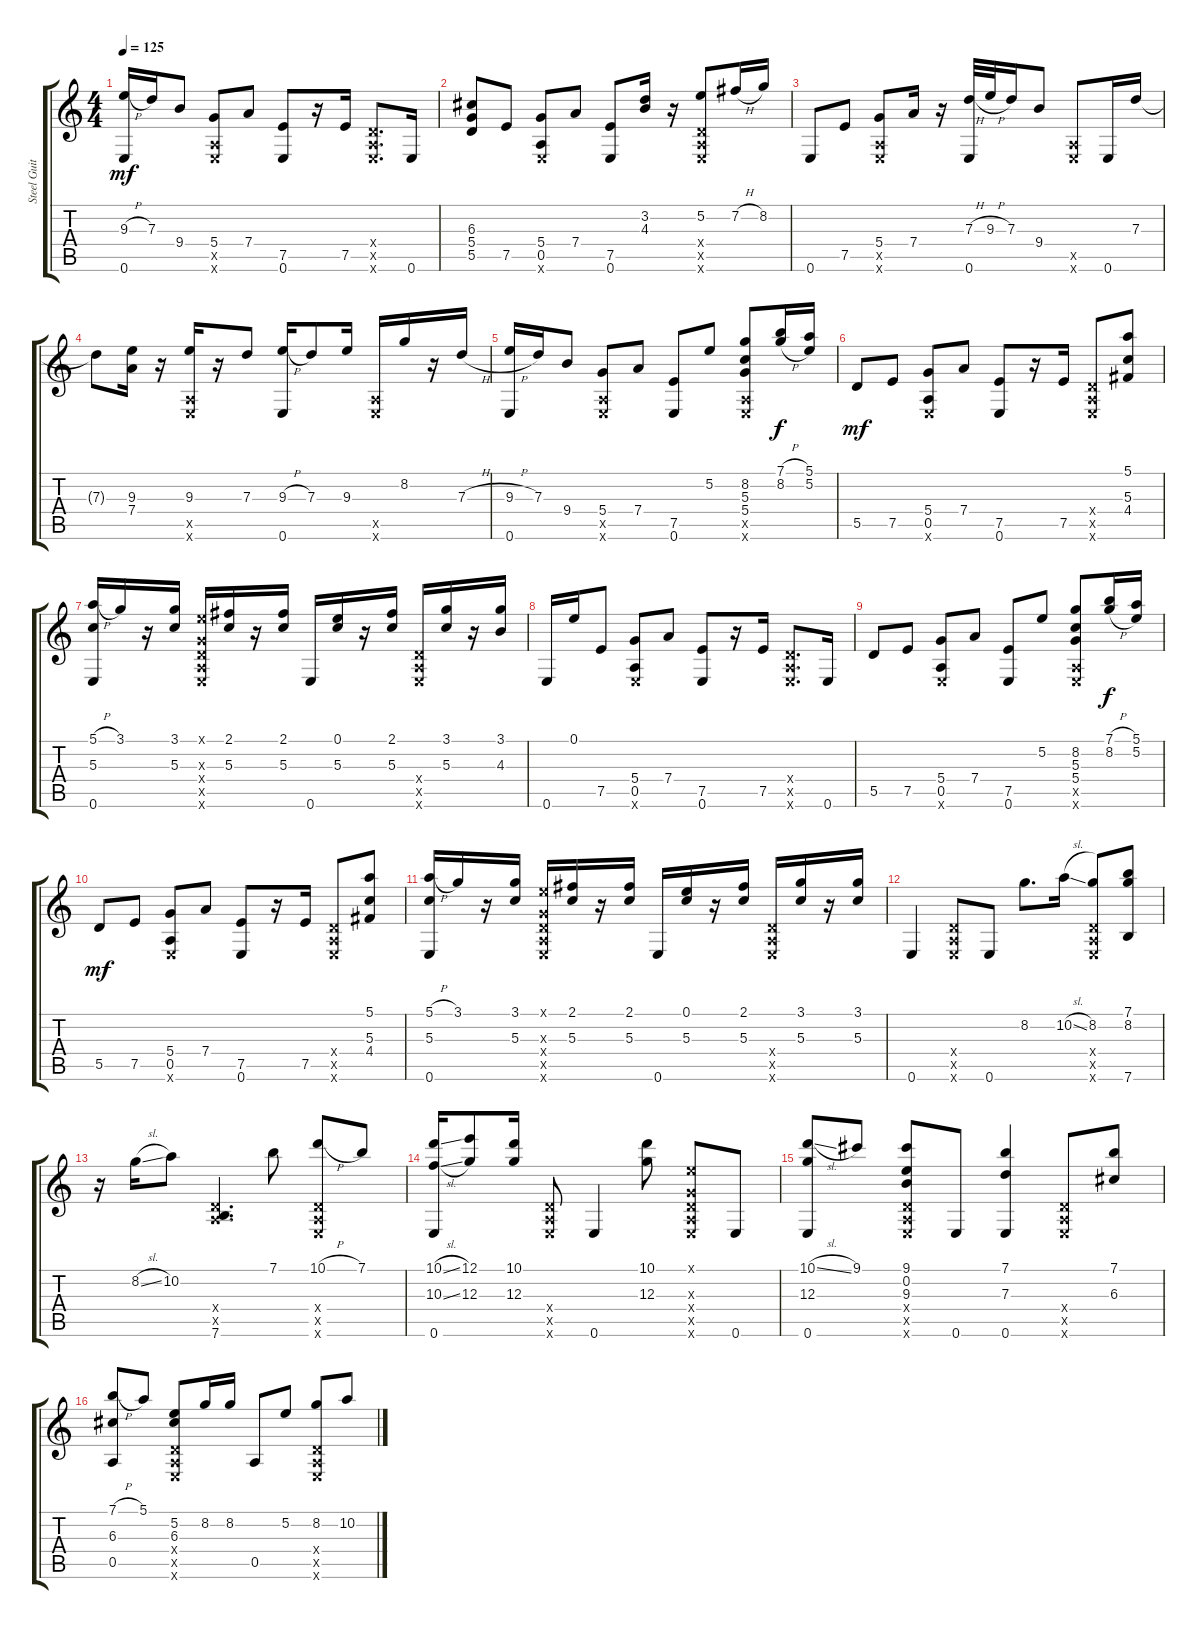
\track ("Steel Guitar" "Steel Guit") {instrument acousticguitarsteel}
\staff {score tabs}
\tuning (E4 B3 G3 D3 A2 E2) {hide}
\ts (4 4)
\tempo 125
\clef g2
\ks c
(9.3{h} 0.6).16{dy mf} 7.3.16 9.4.8 (5.4 0.5{x} 0.6{x}).8 7.4.8 (7.5 0.6).8 r.16 7.5.16 (0.4{x} 0.5{x} 0.6{x}).8{d} 0.6.16 |
(6.3 5.4 5.5).8 7.5.8 (5.4 0.5 0.6{x}).8 7.4.8 (7.5 0.6).8 (3.2 4.3).16 r.16 (5.2 0.4{x} 0.5{x} 0.6{x}).8 7.2{h}.16 8.2.16 |
0.6.8 7.5.8 (5.4 0.5{x} 0.6{x}).8 7.4.16 r.16 (7.3{h} 0.6).32 9.3{h}.32 7.3.16 9.4.8 (0.5{x} 0.6{x}).8 0.6.16 7.3.16 |
7.3{t}.8 (9.3 7.4).16 r.16 (9.3 0.5{x} 0.6{x}).16 r.16 7.3.8 (9.3{h} 0.6).16 7.3.8 9.3.16 (0.5{x} 0.6{x}).16 8.2.16 r.16 7.3{h}.16 |
(9.3{h} 0.6).16 7.3.16 9.4.8 (5.4 0.5{x} 0.6{x}).8 7.4.8 (7.5 0.6).8 5.2.8 (8.2 5.3 5.4 0.5{x} 0.6{x}).8 (7.1{h} 8.2{h}).16{dy f} (5.1 5.2).16 |
5.5.8{dy mf} 7.5.8 (5.4 0.5 0.6{x}).8 7.4.8 (7.5 0.6).8 r.16 7.5.16 (0.4{x} 0.5{x} 0.6{x}).8 (5.1 5.3 4.4).8 |
(5.1{h} 5.3 0.6).16 3.1.16 r.16 (3.1 5.3).16 (0.1{x} 0.3{x} 0.4{x} 0.5{x} 0.6{x}).16 (2.1 5.3).16 r.16 (2.1 5.3).16 0.6.16 (0.1 5.3).16 r.16 (2.1 5.3).16 (0.4{x} 0.5{x} 0.6{x}).16 (3.1 5.3).16 r.16 (3.1 4.3).16 |
0.6.16 0.1.16 7.5.8 (5.4 0.5 0.6{x}).8 7.4.8 (7.5 0.6).8 r.16 7.5.16 (0.4{x} 0.5{x} 0.6{x}).8{d} 0.6.16 |
5.5.8 7.5.8 (5.4 0.5 0.6{x}).8 7.4.8 (7.5 0.6).8 5.2.8 (8.2 5.3 5.4 0.5{x} 0.6{x}).8 (7.1{h} 8.2{h}).16{dy f} (5.1 5.2).16 |
5.5.8{dy mf} 7.5.8 (5.4 0.5 0.6{x}).8 7.4.8 (7.5 0.6).8 r.16 7.5.16 (0.4{x} 0.5{x} 0.6{x}).8 (5.1 5.3 4.4).8 |
(5.1{h} 5.3 0.6).16 3.1.16 r.16 (3.1 5.3).16 (0.1{x} 0.3{x} 0.4{x} 0.5{x} 0.6{x}).16 (2.1 5.3).16 r.16 (2.1 5.3).16 0.6.16 (0.1 5.3).16 r.16 (2.1 5.3).16 (0.4{x} 0.5{x} 0.6{x}).16 (3.1 5.3).16 r.16 (3.1 5.3).16 |
0.6.4 (0.4{x} 0.5{x} 0.6{x}).8 0.6.8 8.2.8{d} 10.2{sl}.16 (8.2 0.4{x} 0.5{x} 0.6{x}).8 (7.1 8.2 7.6).8 |
r.16 8.2{sl}.16 10.2.8 (0.4{x} 0.5{x} 7.6).4{d} 7.1.8 (10.1{h} 0.4{x} 0.5{x} 0.6{x}).8 7.1.8 |
(10.1{sl} 10.3{sl} 0.6).16 (12.1 12.3).8 (10.1 12.3).16 (0.4{x} 0.5{x} 0.6{x}).8 0.6.4 (10.1 12.3).8 (0.1{x} 0.3{x} 0.4{x} 0.5{x} 0.6{x}).8 0.6.8 |
(10.1{sl} 12.3 0.6).8 9.1.8 (9.1 0.2 9.3 0.4{x} 0.5{x} 0.6{x}).8 0.6.8 (7.1 7.3 0.6).4 (0.4{x} 0.5{x} 0.6{x}).8 (7.1 6.3).8 |
(7.1{h} 6.3 0.5).8 5.1.8 (5.2 6.3 0.4{x} 0.5{x} 0.6{x}).8 8.2.16 8.2.16 0.5.8 5.2.8 (8.2 0.4{x} 0.5{x} 0.6{x}).8 10.2.8
